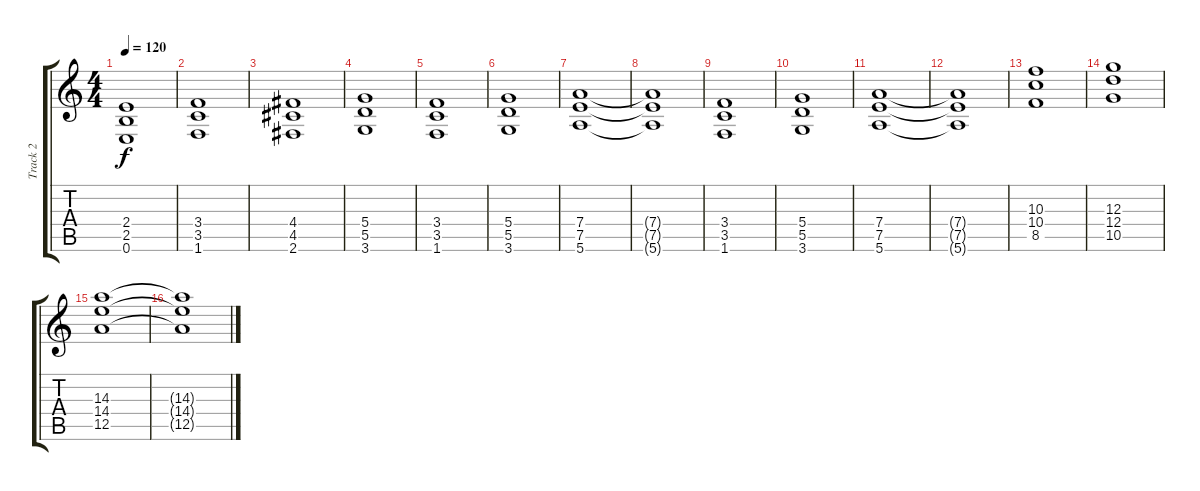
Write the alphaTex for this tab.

\track ("Track 2" "Track 2") {instrument distortionguitar}
\staff {score tabs}
\tuning (E4 B3 G3 D3 A2 E2) {hide}
\ts (4 4)
\tempo 120
\clef g2
\ks c
(2.4 2.5 0.6).1{dy f} |
(3.4 3.5 1.6).1 |
(4.4 4.5 2.6).1 |
(5.4 5.5 3.6).1 |
(3.4 3.5 1.6).1 |
(5.4 5.5 3.6).1 |
(7.4 7.5 5.6).1 |
(7.4{t} 7.5{t} 5.6{t}).1 |
(3.4 3.5 1.6).1 |
(5.4 5.5 3.6).1 |
(7.4 7.5 5.6).1 |
(7.4{t} 7.5{t} 5.6{t}).1 |
(10.3 10.4 8.5).1 |
(12.3 12.4 10.5).1 |
(14.3 14.4 12.5).1 |
(14.3{t} 14.4{t} 12.5{t}).1
